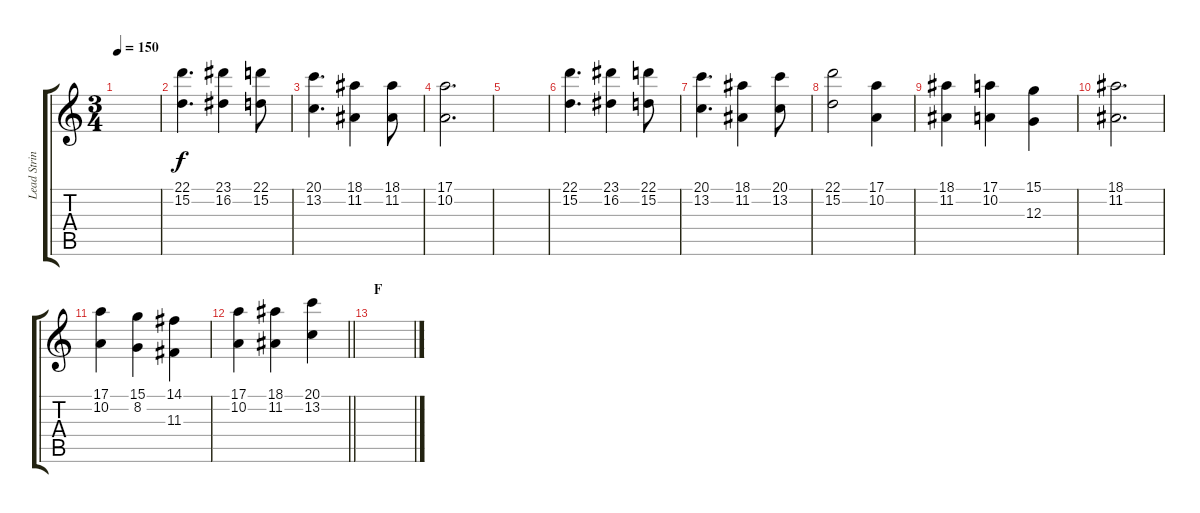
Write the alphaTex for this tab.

\track ("Lead Strings" "Lead Strin") {instrument tremolostrings}
\staff {score tabs}
\tuning (E4 B3 G3 D3 A2 E2) {hide}
\ts (3 4)
\section ("" "")
\tempo 150
\clef g2
\ks c
|
(22.1 15.2).4{d} (23.1 16.2).4 (22.1 15.2).8 |
(20.1 13.2).4{d} (18.1 11.2).4 (18.1 11.2).8 |
(17.1 10.2).2{d} |
|
(22.1 15.2).4{d} (23.1 16.2).4 (22.1 15.2).8 |
(20.1 13.2).4{d} (18.1 11.2).4 (20.1 13.2).8 |
(22.1 15.2).2 (17.1 10.2).4 |
(18.1 11.2).4 (17.1 10.2).4 (15.1 12.3).4 |
(18.1 11.2).2{d} |
(17.1 10.2).4 (15.1 8.2).4 (14.1 11.3).4 |
\barLineRight lightlight
(17.1 10.2).4 (18.1 11.2).4 (20.1 13.2).4 |
\section ("" "F")
